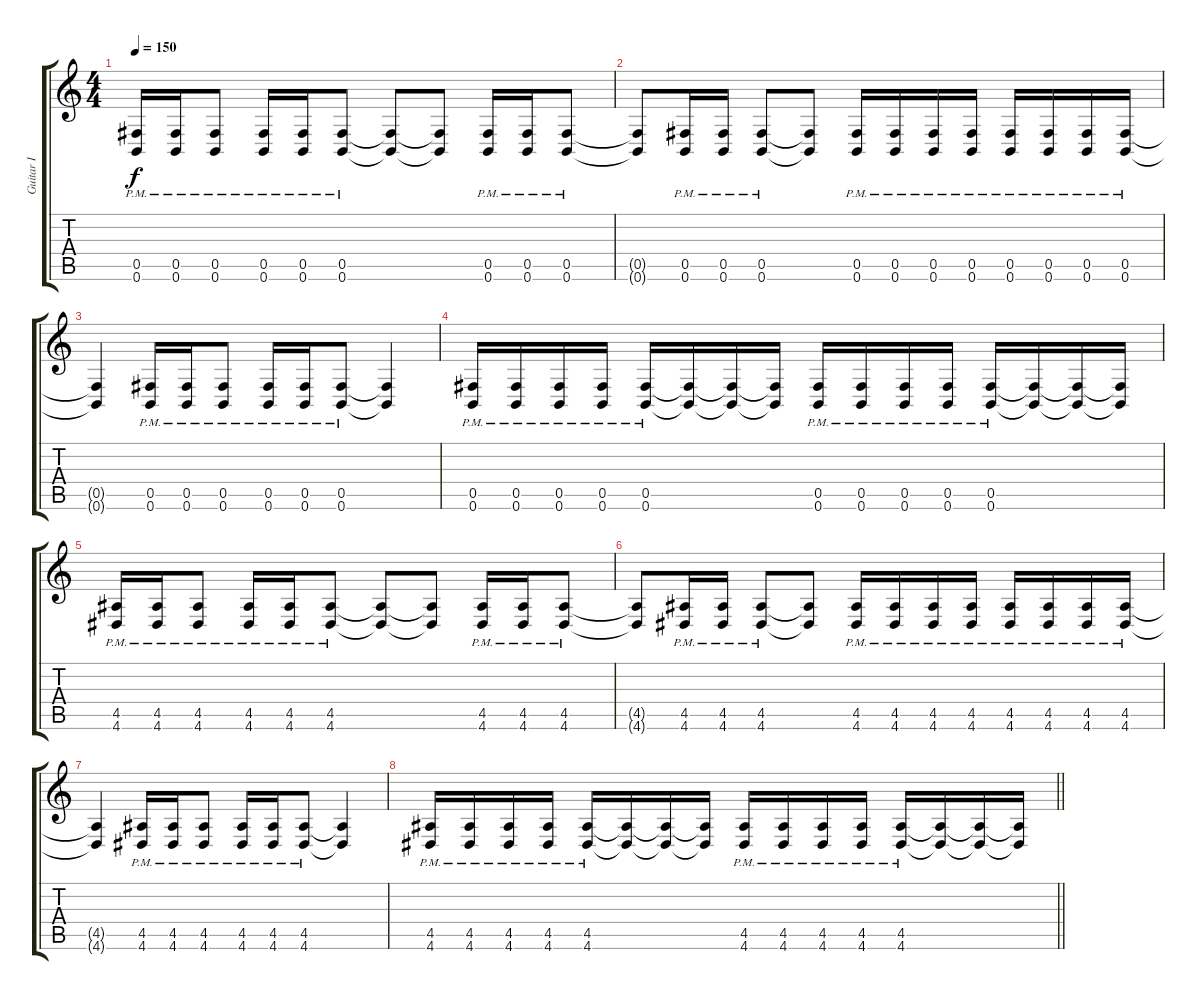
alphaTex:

\track ("Guitar I" "Guitar I") {instrument distortionguitar}
\staff {score tabs}
\tuning (Db4 Ab3 E3 B2 Gb2 B1) {hide}
\ts (4 4)
\tempo 150
\clef g2
\ks c
(0.5{pm} 0.6{pm}).16{dy f volume 3} (0.5{pm} 0.6{pm}).16 (0.5{pm} 0.6{pm}).8 (0.5{pm} 0.6{pm}).16 (0.5{pm} 0.6{pm}).16 (0.5{pm} 0.6{pm}).8 (0.5{t} 0.6{t}).8 (0.5{t} 0.6{t}).8 (0.5{pm} 0.6{pm}).16 (0.5{pm} 0.6{pm}).16 (0.5{pm} 0.6{pm}).8 |
(0.5{t} 0.6{t}).8 (0.5{pm} 0.6{pm}).16 (0.5{pm} 0.6{pm}).16 (0.5{pm} 0.6{pm}).8 (0.5{t} 0.6{t}).8 (0.5{pm} 0.6{pm}).16 (0.5{pm} 0.6{pm}).16 (0.5{pm} 0.6{pm}).16 (0.5{pm} 0.6{pm}).16 (0.5{pm} 0.6{pm}).16 (0.5{pm} 0.6{pm}).16 (0.5{pm} 0.6{pm}).16 (0.5{pm} 0.6{pm}).16 |
(0.5{t} 0.6{t}).4 (0.5{pm} 0.6{pm}).16 (0.5{pm} 0.6{pm}).16 (0.5{pm} 0.6{pm}).8 (0.5{pm} 0.6{pm}).16 (0.5{pm} 0.6{pm}).16 (0.5{pm} 0.6{pm}).8 (0.5{t} 0.6{t}).4 |
(0.5{pm} 0.6{pm}).16 (0.5{pm} 0.6{pm}).16 (0.5{pm} 0.6{pm}).16 (0.5{pm} 0.6{pm}).16 (0.5{pm} 0.6{pm}).16 (0.5{t} 0.6{t}).16 (0.5{t} 0.6{t}).16 (0.5{t} 0.6{t}).16 (0.5{pm} 0.6{pm}).16 (0.5{pm} 0.6{pm}).16 (0.5{pm} 0.6{pm}).16 (0.5{pm} 0.6{pm}).16 (0.5{pm} 0.6{pm}).16 (0.5{t} 0.6{t}).16 (0.5{t} 0.6{t}).16 (0.5{t} 0.6{t}).16 |
(4.5{pm} 4.6{pm}).16 (4.5{pm} 4.6{pm}).16 (4.5{pm} 4.6{pm}).8 (4.5{pm} 4.6{pm}).16 (4.5{pm} 4.6{pm}).16 (4.5{pm} 4.6{pm}).8 (4.5{t} 4.6{t}).8 (4.5{t} 4.6{t}).8 (4.5{pm} 4.6{pm}).16 (4.5{pm} 4.6{pm}).16 (4.5{pm} 4.6{pm}).8 |
(4.5{t} 4.6{t}).8 (4.5{pm} 4.6{pm}).16 (4.5{pm} 4.6{pm}).16 (4.5{pm} 4.6{pm}).8 (4.5{t} 4.6{t}).8 (4.5{pm} 4.6{pm}).16 (4.5{pm} 4.6{pm}).16 (4.5{pm} 4.6{pm}).16 (4.5{pm} 4.6{pm}).16 (4.5{pm} 4.6{pm}).16 (4.5{pm} 4.6{pm}).16 (4.5{pm} 4.6{pm}).16 (4.5{pm} 4.6{pm}).16 |
(4.5{t} 4.6{t}).4 (4.5{pm} 4.6{pm}).16 (4.5{pm} 4.6{pm}).16 (4.5{pm} 4.6{pm}).8 (4.5{pm} 4.6{pm}).16 (4.5{pm} 4.6{pm}).16 (4.5{pm} 4.6{pm}).8 (4.5{t} 4.6{t}).4 |
\barLineRight lightlight
(4.5{pm} 4.6{pm}).16 (4.5{pm} 4.6{pm}).16 (4.5{pm} 4.6{pm}).16 (4.5{pm} 4.6{pm}).16 (4.5{pm} 4.6{pm}).16 (4.5{t} 4.6{t}).16 (4.5{t} 4.6{t}).16 (4.5{t} 4.6{t}).16 (4.5{pm} 4.6{pm}).16 (4.5{pm} 4.6{pm}).16 (4.5{pm} 4.6{pm}).16 (4.5{pm} 4.6{pm}).16 (4.5{pm} 4.6{pm}).16 (4.5{t} 4.6{t}).16 (4.5{t} 4.6{t}).16 (4.5{t} 4.6{t}).16
